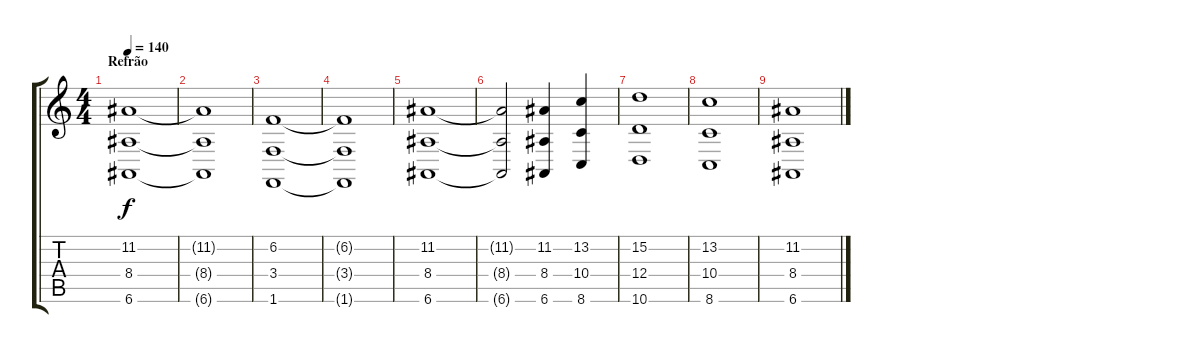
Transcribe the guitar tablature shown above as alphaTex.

\track "" {instrument stringensemble1}
\staff {score tabs}
\tuning (E4 B3 G3 D3 A2 E2) {hide}
\ts (4 4)
\section ("" "Refrão")
\tempo 140
\clef g2
\ks c
(11.2 8.4 6.6).1{dy f} |
(11.2{t} 8.4{t} 6.6{t}).1 |
(6.2 3.4 1.6).1 |
(6.2{t} 3.4{t} 1.6{t}).1 |
(11.2 8.4 6.6).1 |
(11.2{t} 8.4{t} 6.6{t}).2 (11.2 8.4 6.6).4 (13.2 10.4 8.6).4 |
(15.2 12.4 10.6).1 |
(13.2 10.4 8.6).1 |
(11.2 8.4 6.6).1
